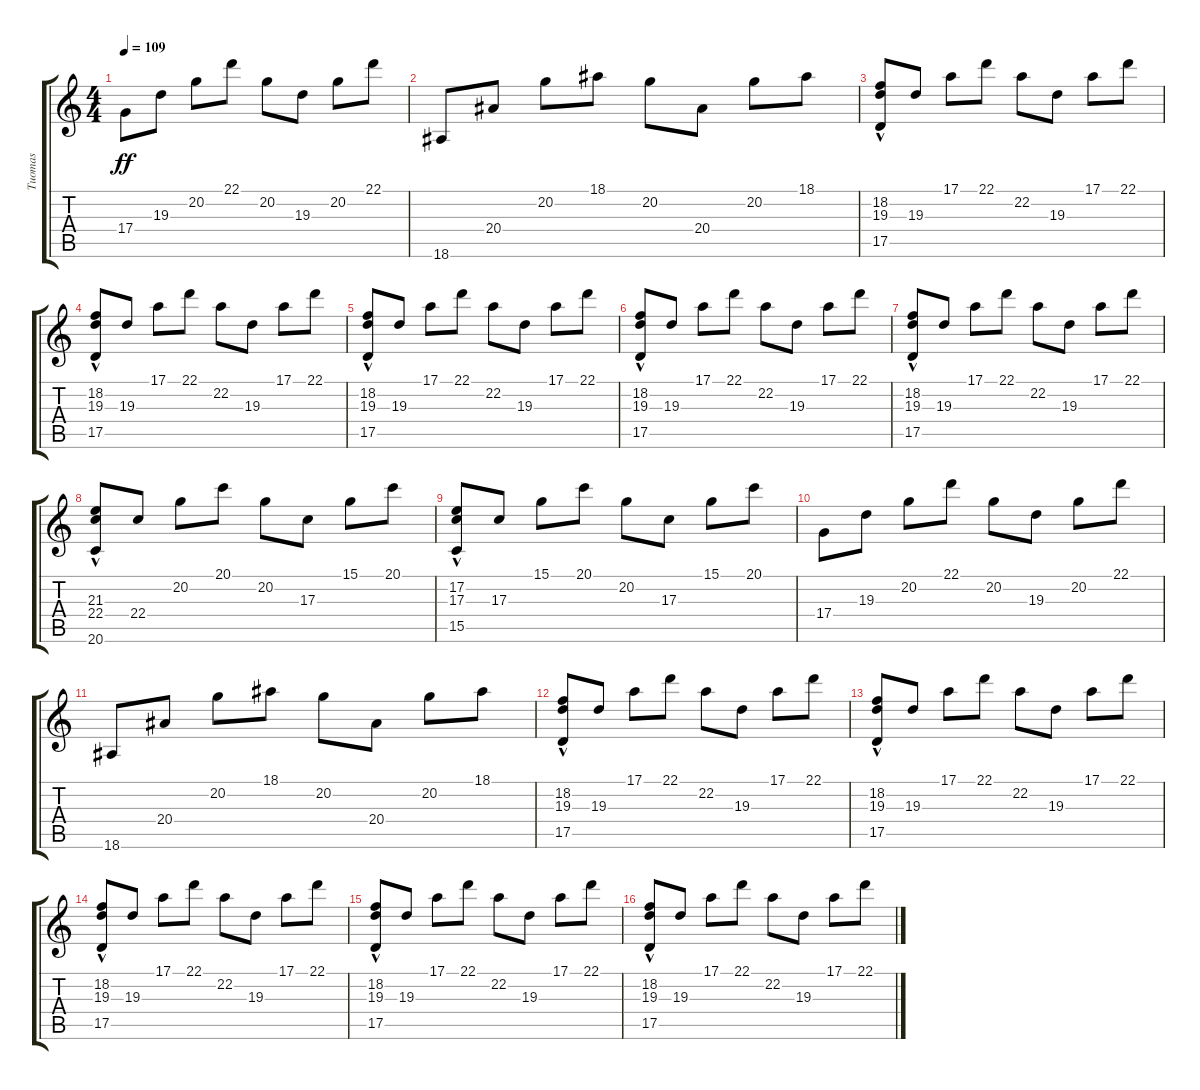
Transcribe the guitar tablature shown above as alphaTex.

\track ("Tuomas" "Tuomas") {instrument pad1newage}
\staff {score tabs}
\tuning (E4 B3 G3 D3 A2 E2) {hide}
\ts (4 4)
\tempo 109
\clef g2
\ks c
17.4.8{dy ff} 19.3.8 20.2.8 22.1.8 20.2.8 19.3.8 20.2.8 22.1.8 |
18.6.8 20.4.8 20.2.8 18.1.8 20.2.8 20.4.8 20.2.8 18.1.8 |
(18.2{hac} 19.3 17.5).8 19.3.8 17.1.8 22.1.8 22.2.8 19.3.8 17.1.8 22.1.8 |
(18.2{hac} 19.3 17.5).8 19.3.8 17.1.8 22.1.8 22.2.8 19.3.8 17.1.8 22.1.8 |
(18.2{hac} 19.3 17.5).8 19.3.8 17.1.8 22.1.8 22.2.8 19.3.8 17.1.8 22.1.8 |
(18.2{hac} 19.3 17.5).8 19.3.8 17.1.8 22.1.8 22.2.8 19.3.8 17.1.8 22.1.8 |
(18.2{hac} 19.3 17.5).8 19.3.8 17.1.8 22.1.8 22.2.8 19.3.8 17.1.8 22.1.8 |
(21.3{hac} 22.4 20.6).8 22.4.8 20.2.8 20.1.8 20.2.8 17.3.8 15.1.8 20.1.8 |
(17.2{hac} 17.3 15.5).8 17.3.8 15.1.8 20.1.8 20.2.8 17.3.8 15.1.8 20.1.8 |
17.4.8 19.3.8 20.2.8 22.1.8 20.2.8 19.3.8 20.2.8 22.1.8 |
18.6.8 20.4.8 20.2.8 18.1.8 20.2.8 20.4.8 20.2.8 18.1.8 |
(18.2{hac} 19.3 17.5).8 19.3.8 17.1.8 22.1.8 22.2.8 19.3.8 17.1.8 22.1.8 |
(18.2{hac} 19.3 17.5).8 19.3.8 17.1.8 22.1.8 22.2.8 19.3.8 17.1.8 22.1.8 |
(18.2{hac} 19.3 17.5).8{volume 13} 19.3.8{volume 12} 17.1.8{volume 11} 22.1.8{volume 10} 22.2.8{volume 8} 19.3.8 17.1.8 22.1.8{volume 8} |
(18.2{hac} 19.3 17.5).8 19.3.8 17.1.8{volume 7} 22.1.8 22.2.8{volume 6} 19.3.8 17.1.8 22.1.8{volume 5} |
(18.2{hac} 19.3 17.5).8 19.3.8 17.1.8{volume 4} 22.1.8 22.2.8 19.3.8{volume 4} 17.1.8 22.1.8
